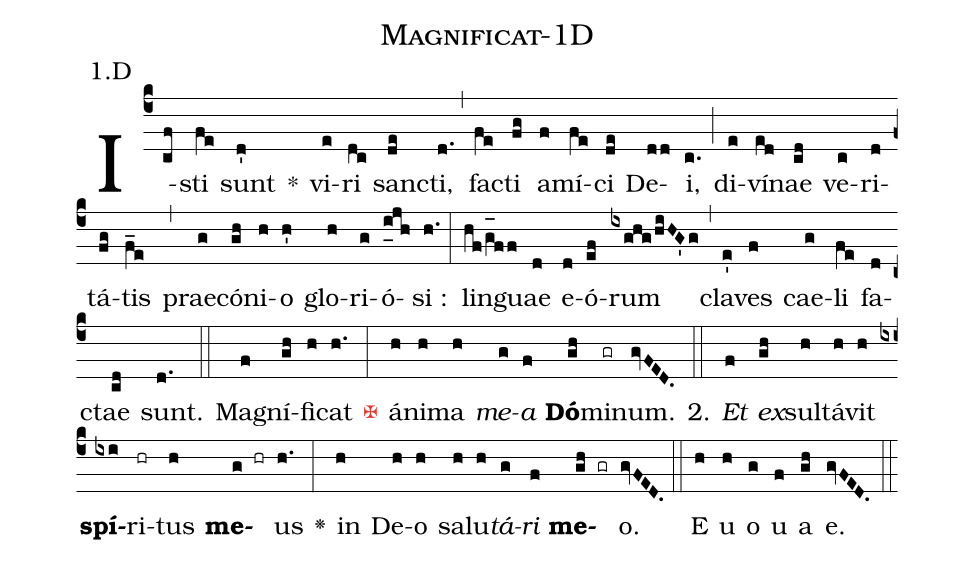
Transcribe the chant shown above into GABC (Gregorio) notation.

name: Magnificat-1D;
annotation: 1.D;
%%
(c4) I(cf)sti(fe) sunt(d') *() vi(e)ri(dc) san(de)cti,(d.) (,) fa(fe)cti(fg) a(f)mí(fe)ci(de) De(dd)i,(c.) (;) di(e)ví(ed)nae(cd) ve(c)ri(d)tá(fg)tis(f_e) (,) prae(g)có(gh)ni(h)o(h') glo(h)ri(g)ó(i_[uh:l]jh)si :(h.) (:) lin(hf/g_[oh:h]ff)guae(d) e(d)ó(ef)rum(ixghg/hiHG'g) (,) cla(e')ves(f) cae(g)li(fe) fa(d)ctae(cd) sunt.(d.) (::) Ma(f)gní(gh)fi(h)cat(h.) <c><v>\maltese</v></c>(:) á(h)ni(h)ma(h) <i>me</i>(g)<i>a</i>(f) <b>Dó</b>(gh)mi(gr)num.(gvFED.) (::)
2. <i>Et</i>(f) <i>ex</i>(gh)sul(h)tá(h)vit(h) <b>spí</b>(ixi)ri(hr)tus(h) <b>me</b>(g hr)us(h.) <v>\greheightstar</v>(:) in(h) De(h)o(h) sa(h)lu(h)<i>tá</i>(g)<i>ri</i>(f) <b>me</b>(gh gr)o.(gvFED.) (::) E(h) u(h) o(g) u(f) a(gh) e.(gvFED.) (::)
